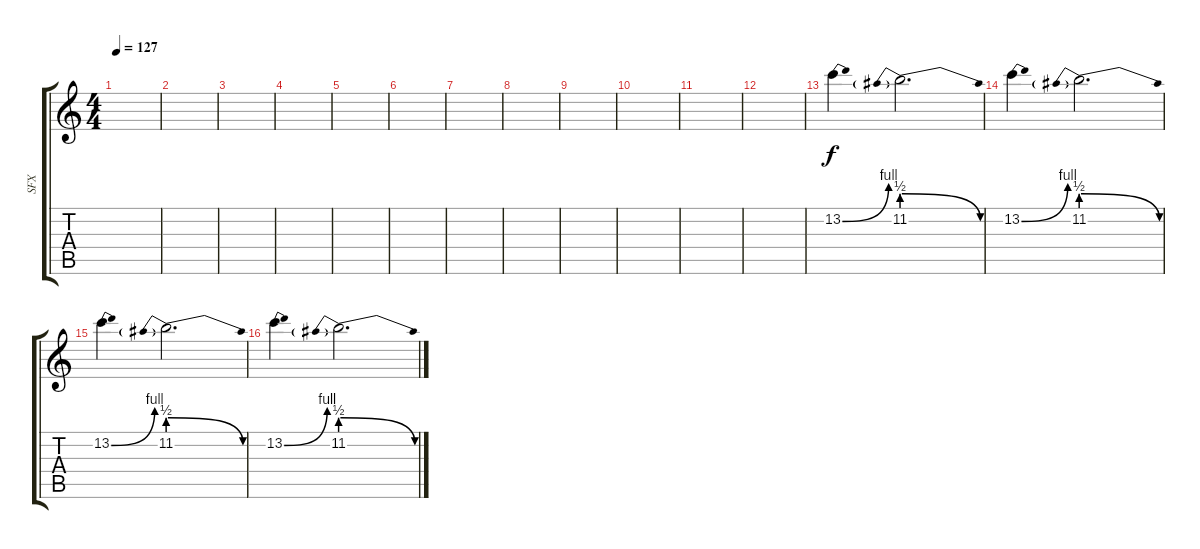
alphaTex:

\track ("SFX" "SFX") {instrument distortionguitar}
\staff {score tabs}
\tuning (E4 B3 G3 D3 A2 E2) {hide}
\ts (4 4)
\tempo 127
\clef g2
\ks c
|
|
|
|
|
|
|
|
|
|
|
|
13.2{be (bend 0 0 60 4)}.4 11.2{be (prebendrelease 0 2 60 0)}.2{d} |
13.2{be (bend 0 0 60 4)}.4 11.2{be (prebendrelease 0 2 60 0)}.2{d} |
13.2{be (bend 0 0 60 4)}.4 11.2{be (prebendrelease 0 2 60 0)}.2{d} |
13.2{be (bend 0 0 60 4)}.4 11.2{be (prebendrelease 0 2 60 0)}.2{d}
